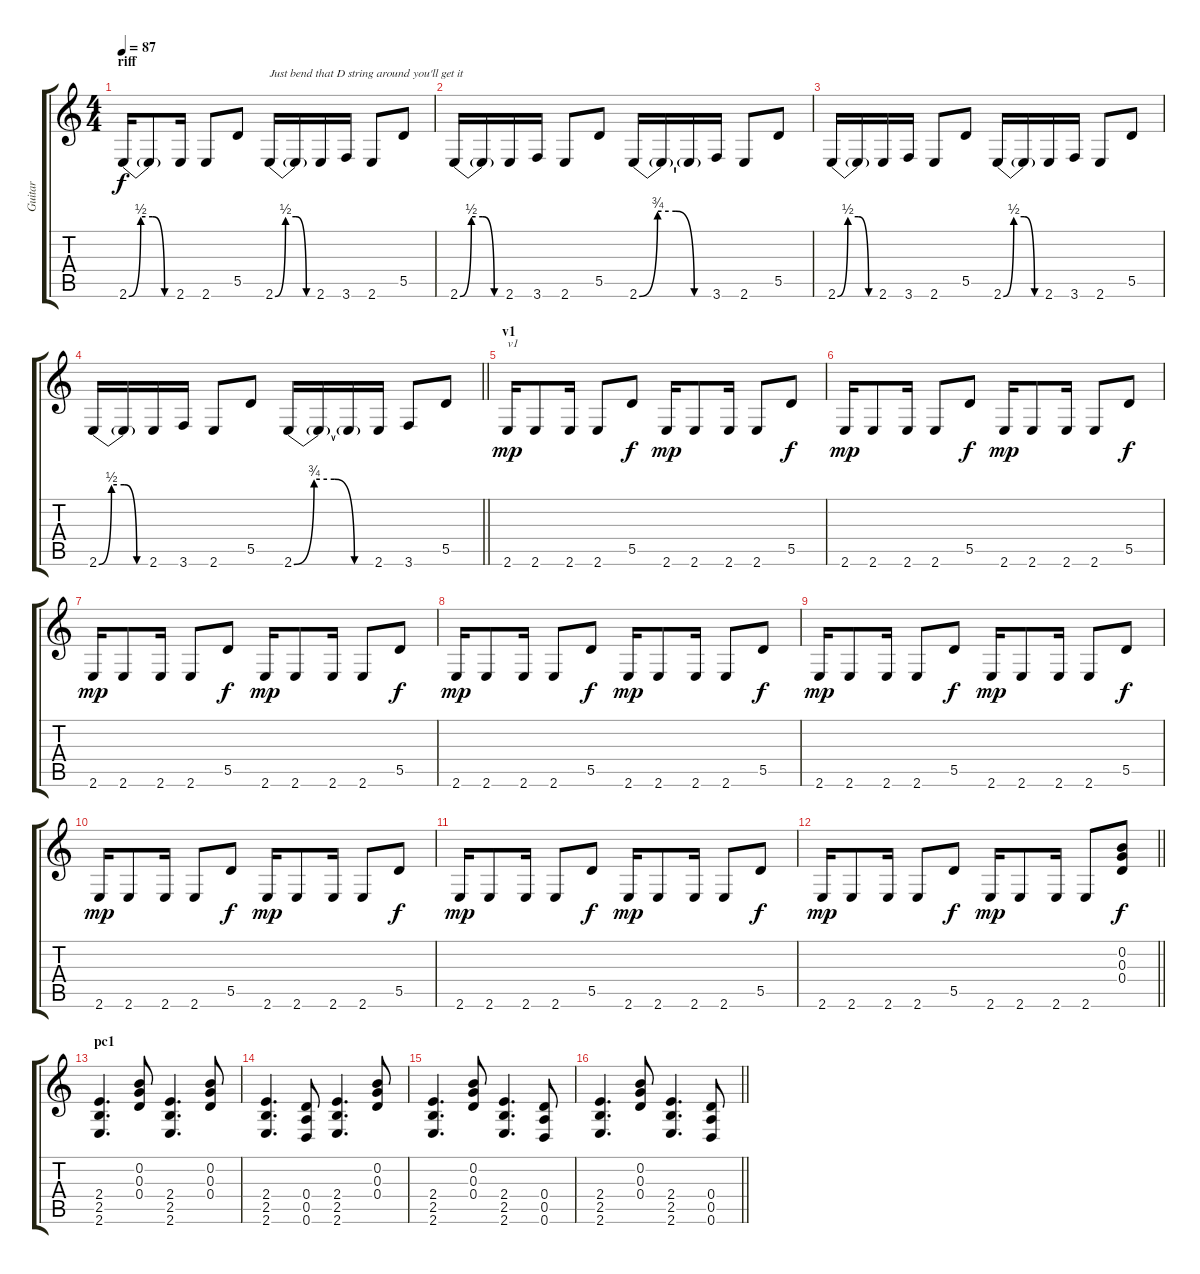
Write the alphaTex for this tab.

\track ("Guitar" "Guitar") {instrument overdrivenguitar}
\staff {score tabs}
\tuning (E4 B3 G3 D3 A2 D2) {hide}
\ts (4 4)
\section ("" "riff")
\tempo 87
\clef g2
\ks c
2.6{be (custom 0 0 15 2 30 2 45 0 60 0)}.16{dy f instrument overdrivenguitar} 2.6{t}.8 2.6.16 2.6.8 5.5.8 2.6{be (custom 0 0 15 2 30 2 45 0 60 0)}.16{txt "Just bend that D string around you'll get it"} 2.6{t}.16 2.6.16 3.6.16 2.6.8 5.5.8 |
2.6{be (custom 0 0 15 2 30 2 45 0 60 0)}.16 2.6{t}.16 2.6.16 3.6.16 2.6.8 5.5.8 2.6{be (custom 0 0 15 3 30 3 45 0 60 0)}.16 2.6{t}.16 2.6{t}.16 3.6.16 2.6.8 5.5.8 |
2.6{be (custom 0 0 15 2 30 2 45 0 60 0)}.16 2.6{t}.16 2.6.16 3.6.16 2.6.8 5.5.8 2.6{be (custom 0 0 15 2 30 2 45 0 60 0)}.16 2.6{t}.16 2.6.16 3.6.16 2.6.8 5.5.8 |
\barLineRight lightlight
2.6{be (custom 0 0 15 2 30 2 45 0 60 0)}.16 2.6{t}.16 2.6.16 3.6.16 2.6.8 5.5.8 2.6{be (custom 0 0 15 3 30 3 45 0 60 0)}.16 2.6{t}.16 2.6{t}.16 2.6.16 3.6.8 5.5.8 |
\section ("" "v1")
2.6.16{txt "v1" dy mp} 2.6.8 2.6.16 2.6.8 5.5.8{dy f} 2.6.16{dy mp} 2.6.8 2.6.16 2.6.8 5.5.8{dy f} |
2.6.16{dy mp} 2.6.8 2.6.16 2.6.8 5.5.8{dy f} 2.6.16{dy mp} 2.6.8 2.6.16 2.6.8 5.5.8{dy f} |
2.6.16{dy mp} 2.6.8 2.6.16 2.6.8 5.5.8{dy f} 2.6.16{dy mp} 2.6.8 2.6.16 2.6.8 5.5.8{dy f} |
2.6.16{dy mp} 2.6.8 2.6.16 2.6.8 5.5.8{dy f} 2.6.16{dy mp} 2.6.8 2.6.16 2.6.8 5.5.8{dy f} |
2.6.16{dy mp} 2.6.8 2.6.16 2.6.8 5.5.8{dy f} 2.6.16{dy mp} 2.6.8 2.6.16 2.6.8 5.5.8{dy f} |
2.6.16{dy mp} 2.6.8 2.6.16 2.6.8 5.5.8{dy f} 2.6.16{dy mp} 2.6.8 2.6.16 2.6.8 5.5.8{dy f} |
2.6.16{dy mp} 2.6.8 2.6.16 2.6.8 5.5.8{dy f} 2.6.16{dy mp} 2.6.8 2.6.16 2.6.8 5.5.8{dy f} |
\barLineRight lightlight
2.6.16{dy mp} 2.6.8 2.6.16 2.6.8 5.5.8{dy f} 2.6.16{dy mp} 2.6.8 2.6.16 2.6.8 (0.2 0.3 0.4).8{dy f} |
\section ("" "pc1")
(2.4 2.5 2.6).4{d} (0.2 0.3 0.4).8 (2.4 2.5 2.6).4{d} (0.2 0.3 0.4).8 |
(2.4 2.5 2.6).4{d} (0.4 0.5 0.6).8 (2.4 2.5 2.6).4{d} (0.2 0.3 0.4).8 |
(2.4 2.5 2.6).4{d} (0.2 0.3 0.4).8 (2.4 2.5 2.6).4{d} (0.4 0.5 0.6).8 |
\barLineRight lightlight
(2.4 2.5 2.6).4{d} (0.2 0.3 0.4).8 (2.4 2.5 2.6).4{d} (0.4 0.5 0.6).8
